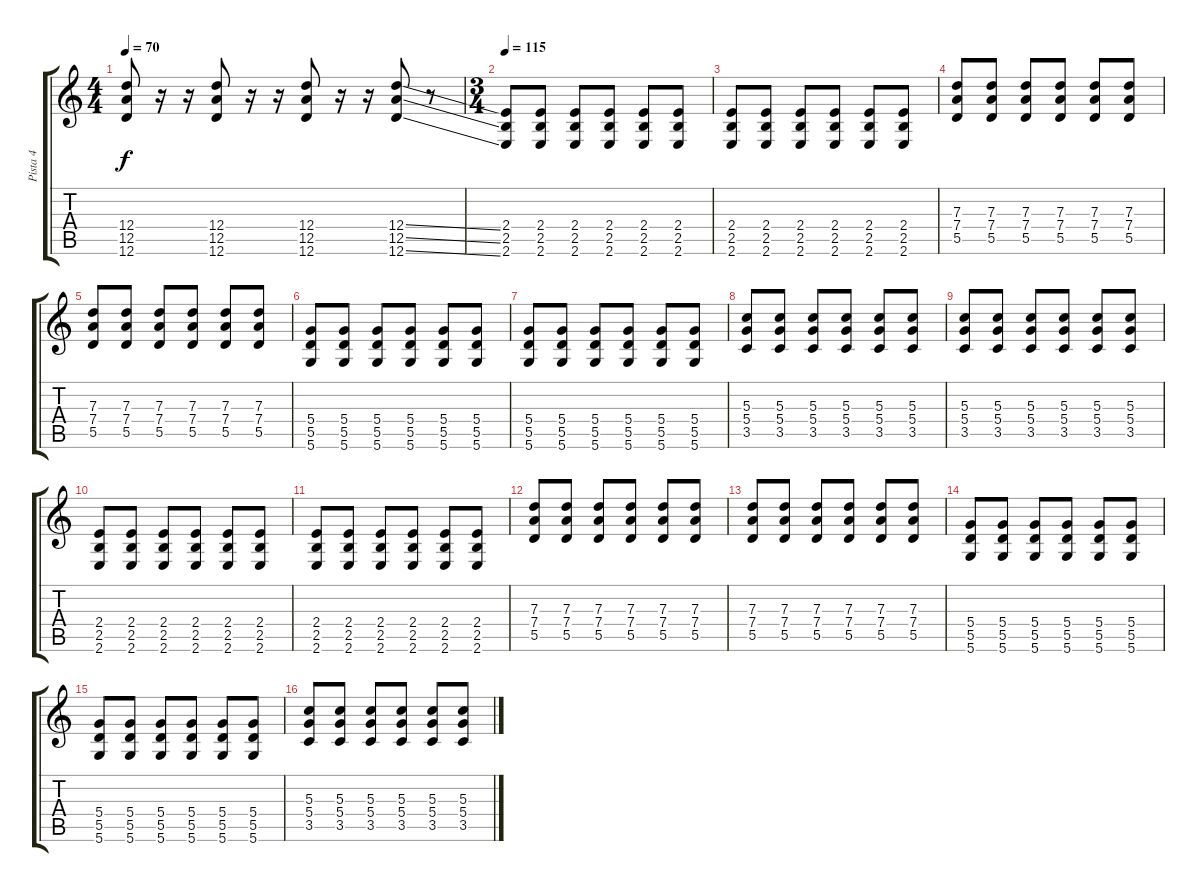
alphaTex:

\track ("Pista 4" "Pista 4") {instrument distortionguitar}
\staff {score tabs}
\tuning (E4 B3 G3 D3 A2 D2) {hide}
\ts (4 4)
\tempo 70
\clef g2
\ks c
(12.4 12.5 12.6).8{dy f} r.16 r.16 (12.4 12.5 12.6).8 r.16 r.16 (12.4 12.5 12.6).8 r.16 r.16 (12.4{ss} 12.5{ss} 12.6{ss}).8 r.8 |
\ts (3 4)
\tempo 115
(2.4 2.5 2.6).8 (2.4 2.5 2.6).8 (2.4 2.5 2.6).8 (2.4 2.5 2.6).8 (2.4 2.5 2.6).8 (2.4 2.5 2.6).8 |
(2.4 2.5 2.6).8 (2.4 2.5 2.6).8 (2.4 2.5 2.6).8 (2.4 2.5 2.6).8 (2.4 2.5 2.6).8 (2.4 2.5 2.6).8 |
(7.3 7.4 5.5).8 (7.3 7.4 5.5).8 (7.3 7.4 5.5).8 (7.3 7.4 5.5).8 (7.3 7.4 5.5).8 (7.3 7.4 5.5).8 |
(7.3 7.4 5.5).8 (7.3 7.4 5.5).8 (7.3 7.4 5.5).8 (7.3 7.4 5.5).8 (7.3 7.4 5.5).8 (7.3 7.4 5.5).8 |
(5.4 5.5 5.6).8 (5.4 5.5 5.6).8 (5.4 5.5 5.6).8 (5.4 5.5 5.6).8 (5.4 5.5 5.6).8 (5.4 5.5 5.6).8 |
(5.4 5.5 5.6).8 (5.4 5.5 5.6).8 (5.4 5.5 5.6).8 (5.4 5.5 5.6).8 (5.4 5.5 5.6).8 (5.4 5.5 5.6).8 |
(5.3 5.4 3.5).8 (5.3 5.4 3.5).8 (5.3 5.4 3.5).8 (5.3 5.4 3.5).8 (5.3 5.4 3.5).8 (5.3 5.4 3.5).8 |
(5.3 5.4 3.5).8 (5.3 5.4 3.5).8 (5.3 5.4 3.5).8 (5.3 5.4 3.5).8 (5.3 5.4 3.5).8 (5.3 5.4 3.5).8 |
(2.4 2.5 2.6).8 (2.4 2.5 2.6).8 (2.4 2.5 2.6).8 (2.4 2.5 2.6).8 (2.4 2.5 2.6).8 (2.4 2.5 2.6).8 |
(2.4 2.5 2.6).8 (2.4 2.5 2.6).8 (2.4 2.5 2.6).8 (2.4 2.5 2.6).8 (2.4 2.5 2.6).8 (2.4 2.5 2.6).8 |
(7.3 7.4 5.5).8 (7.3 7.4 5.5).8 (7.3 7.4 5.5).8 (7.3 7.4 5.5).8 (7.3 7.4 5.5).8 (7.3 7.4 5.5).8 |
(7.3 7.4 5.5).8 (7.3 7.4 5.5).8 (7.3 7.4 5.5).8 (7.3 7.4 5.5).8 (7.3 7.4 5.5).8 (7.3 7.4 5.5).8 |
(5.4 5.5 5.6).8 (5.4 5.5 5.6).8 (5.4 5.5 5.6).8 (5.4 5.5 5.6).8 (5.4 5.5 5.6).8 (5.4 5.5 5.6).8 |
(5.4 5.5 5.6).8 (5.4 5.5 5.6).8 (5.4 5.5 5.6).8 (5.4 5.5 5.6).8 (5.4 5.5 5.6).8 (5.4 5.5 5.6).8 |
(5.3 5.4 3.5).8 (5.3 5.4 3.5).8 (5.3 5.4 3.5).8 (5.3 5.4 3.5).8 (5.3 5.4 3.5).8 (5.3 5.4 3.5).8
